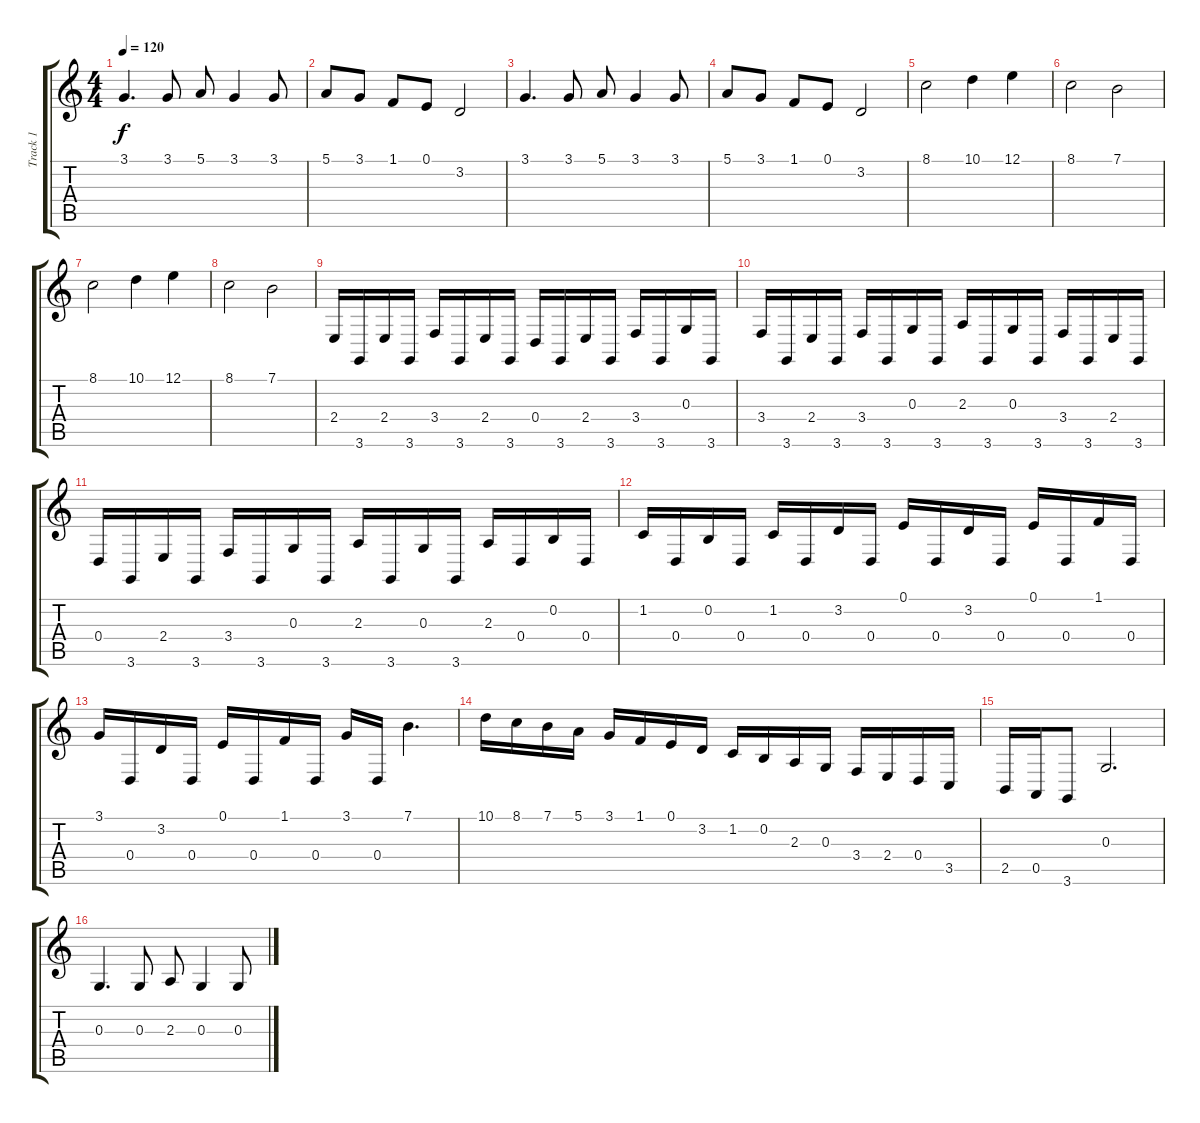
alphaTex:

\track ("Track 1" "Track 1") {instrument violin}
\staff {score tabs}
\tuning (E4 B3 G3 D3 A2 E2) {hide}
\ts (4 4)
\tempo 120
\clef g2
\ks c
3.1.4{d dy f} 3.1.8 5.1.8 3.1.4 3.1.8 |
5.1.8 3.1.8 1.1.8 0.1.8 3.2.2 |
3.1.4{d} 3.1.8 5.1.8 3.1.4 3.1.8 |
5.1.8 3.1.8 1.1.8 0.1.8 3.2.2 |
8.1.2 10.1.4 12.1.4 |
8.1.2 7.1.2 |
8.1.2 10.1.4 12.1.4 |
8.1.2 7.1.2 |
2.4.16 3.6.16 2.4.16 3.6.16 3.4.16 3.6.16 2.4.16 3.6.16 0.4.16 3.6.16 2.4.16 3.6.16 3.4.16 3.6.16 0.3.16 3.6.16 |
3.4.16 3.6.16 2.4.16 3.6.16 3.4.16 3.6.16 0.3.16 3.6.16 2.3.16 3.6.16 0.3.16 3.6.16 3.4.16 3.6.16 2.4.16 3.6.16 |
0.4.16 3.6.16 2.4.16 3.6.16 3.4.16 3.6.16 0.3.16 3.6.16 2.3.16 3.6.16 0.3.16 3.6.16 2.3.16 0.4.16 0.2.16 0.4.16 |
1.2.16 0.4.16 0.2.16 0.4.16 1.2.16 0.4.16 3.2.16 0.4.16 0.1.16 0.4.16 3.2.16 0.4.16 0.1.16 0.4.16 1.1.16 0.4.16 |
3.1.16 0.4.16 3.2.16 0.4.16 0.1.16 0.4.16 1.1.16 0.4.16 3.1.16 0.4.16 7.1.4{d} |
10.1.16 8.1.16 7.1.16 5.1.16 3.1.16 1.1.16 0.1.16 3.2.16 1.2.16 0.2.16 2.3.16 0.3.16 3.4.16 2.4.16 0.4.16 3.5.16 |
2.5.16 0.5.16 3.6.8 0.3.2{d} |
0.3.4{d} 0.3.8 2.3.8 0.3.4 0.3.8
